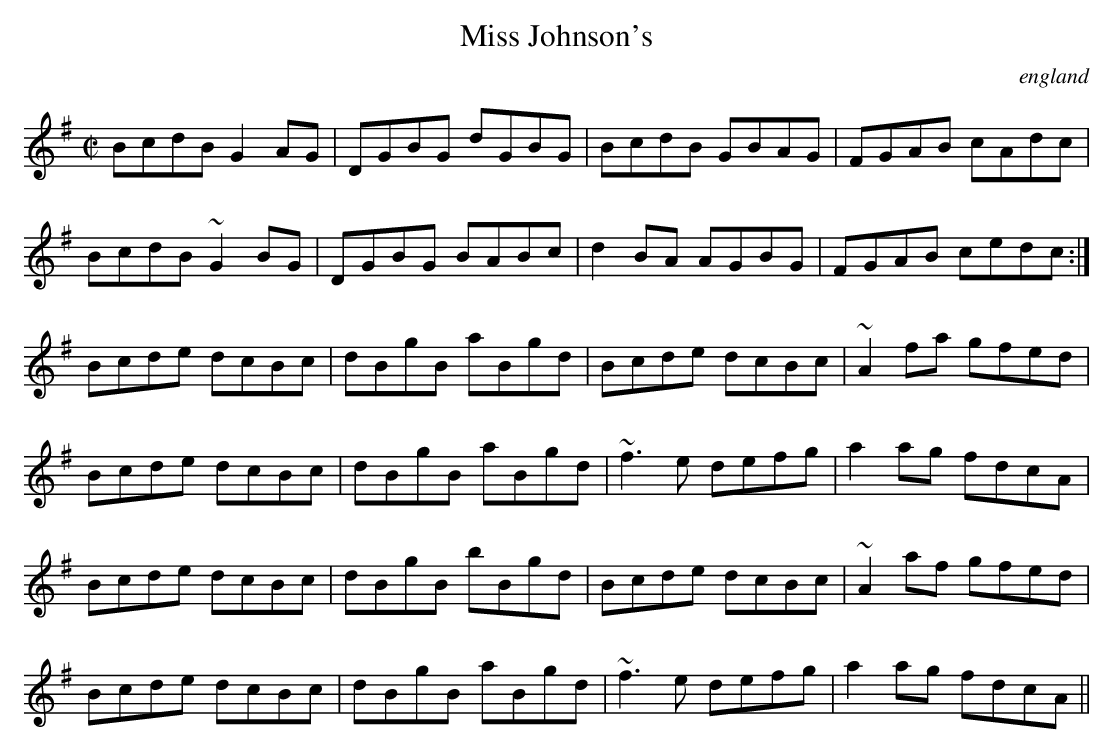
X:1
T:Miss Johnson's
O:england
M:C|
K:G
BcdB G2AG|DGBG dGBG|BcdB GBAG|FGAB cAdc|
BcdB ~G2BG|DGBG BABc|d2BA AGBG|FGAB cedc:|
Bcde dcBc|dBgB aBgd|Bcde dcBc|~A2fa gfed|
Bcde dcBc|dBgB aBgd|~f3e defg|a2ag fdcA|
Bcde dcBc|dBgB bBgd|Bcde dcBc|~A2af gfed|
Bcde dcBc|dBgB aBgd|~f3e defg|a2ag fdcA||
